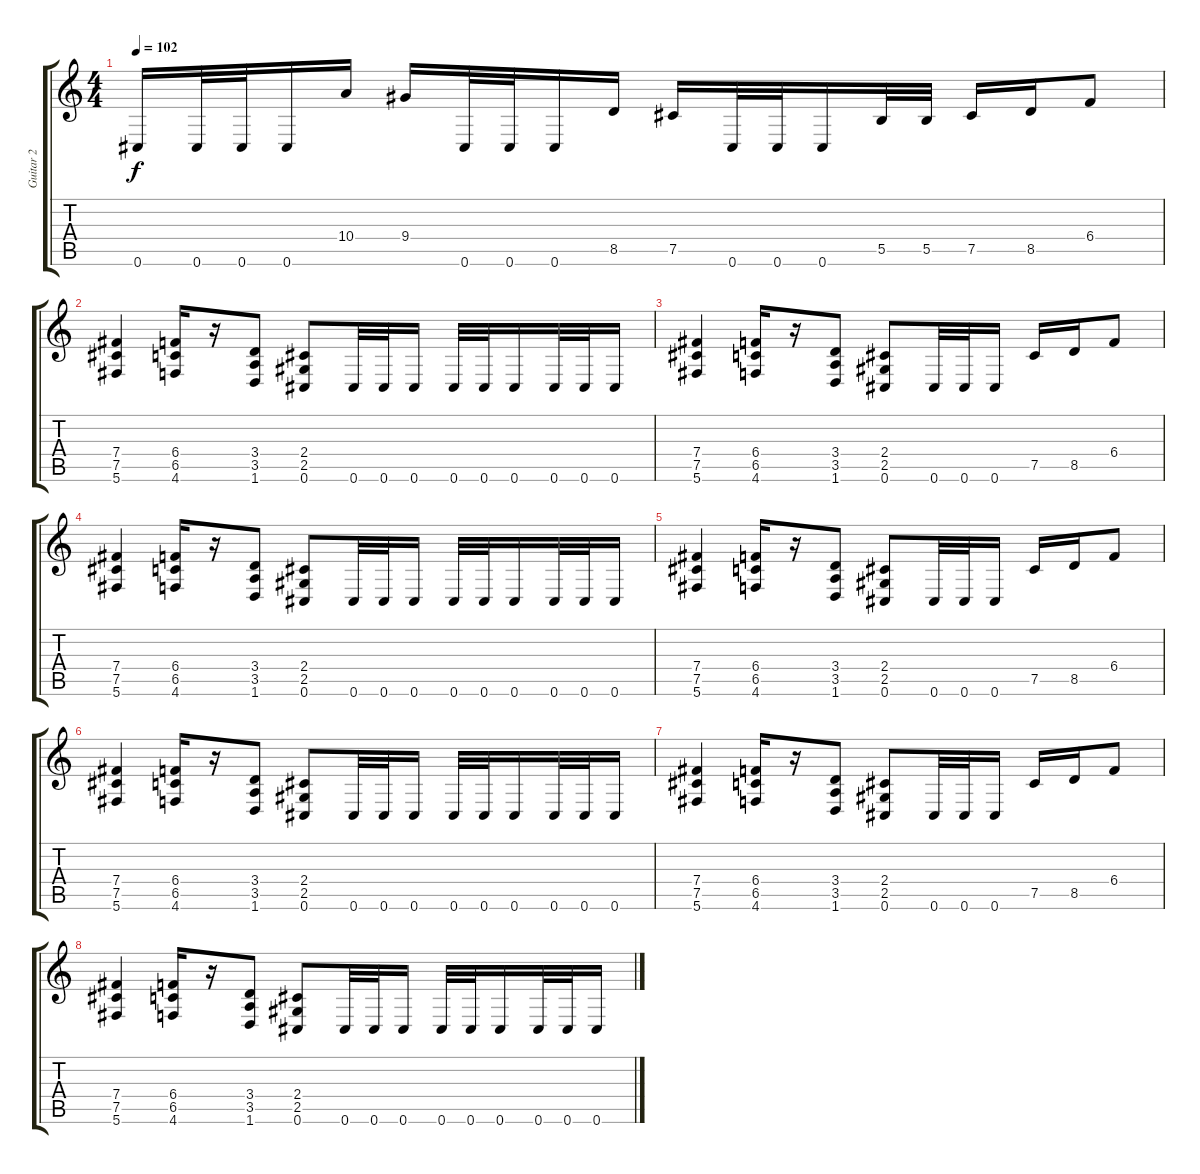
\track ("Guitar 2" "Guitar 2") {instrument distortionguitar}
\staff {score tabs}
\tuning (Db4 Ab3 E3 B2 Gb2 Db2) {hide}
\ts (4 4)
\tempo 102
\clef g2
\ks c
0.6.16{dy f} 0.6.32 0.6.32 0.6.16 10.4.16 9.4.16 0.6.32 0.6.32 0.6.16 8.5.16 7.5.16 0.6.32 0.6.32 0.6.16 5.5.32 5.5.32 7.5.16 8.5.16 6.4.8 |
\section ("" "")
(7.4 7.5 5.6).4 (6.4 6.5 4.6).16 r.16 (3.4 3.5 1.6).8 (2.4 2.5 0.6).8 0.6.32 0.6.32 0.6.16 0.6.32 0.6.32 0.6.16 0.6.32 0.6.32 0.6.16 |
(7.4 7.5 5.6).4 (6.4 6.5 4.6).16 r.16 (3.4 3.5 1.6).8 (2.4 2.5 0.6).8 0.6.32 0.6.32 0.6.16 7.5.16 8.5.16 6.4.8 |
(7.4 7.5 5.6).4 (6.4 6.5 4.6).16 r.16 (3.4 3.5 1.6).8 (2.4 2.5 0.6).8 0.6.32 0.6.32 0.6.16 0.6.32 0.6.32 0.6.16 0.6.32 0.6.32 0.6.16 |
(7.4 7.5 5.6).4 (6.4 6.5 4.6).16 r.16 (3.4 3.5 1.6).8 (2.4 2.5 0.6).8 0.6.32 0.6.32 0.6.16 7.5.16 8.5.16 6.4.8 |
(7.4 7.5 5.6).4 (6.4 6.5 4.6).16 r.16 (3.4 3.5 1.6).8 (2.4 2.5 0.6).8 0.6.32 0.6.32 0.6.16 0.6.32 0.6.32 0.6.16 0.6.32 0.6.32 0.6.16 |
(7.4 7.5 5.6).4 (6.4 6.5 4.6).16 r.16 (3.4 3.5 1.6).8 (2.4 2.5 0.6).8 0.6.32 0.6.32 0.6.16 7.5.16 8.5.16 6.4.8 |
(7.4 7.5 5.6).4 (6.4 6.5 4.6).16 r.16 (3.4 3.5 1.6).8 (2.4 2.5 0.6).8 0.6.32 0.6.32 0.6.16 0.6.32 0.6.32 0.6.16 0.6.32 0.6.32 0.6.16
